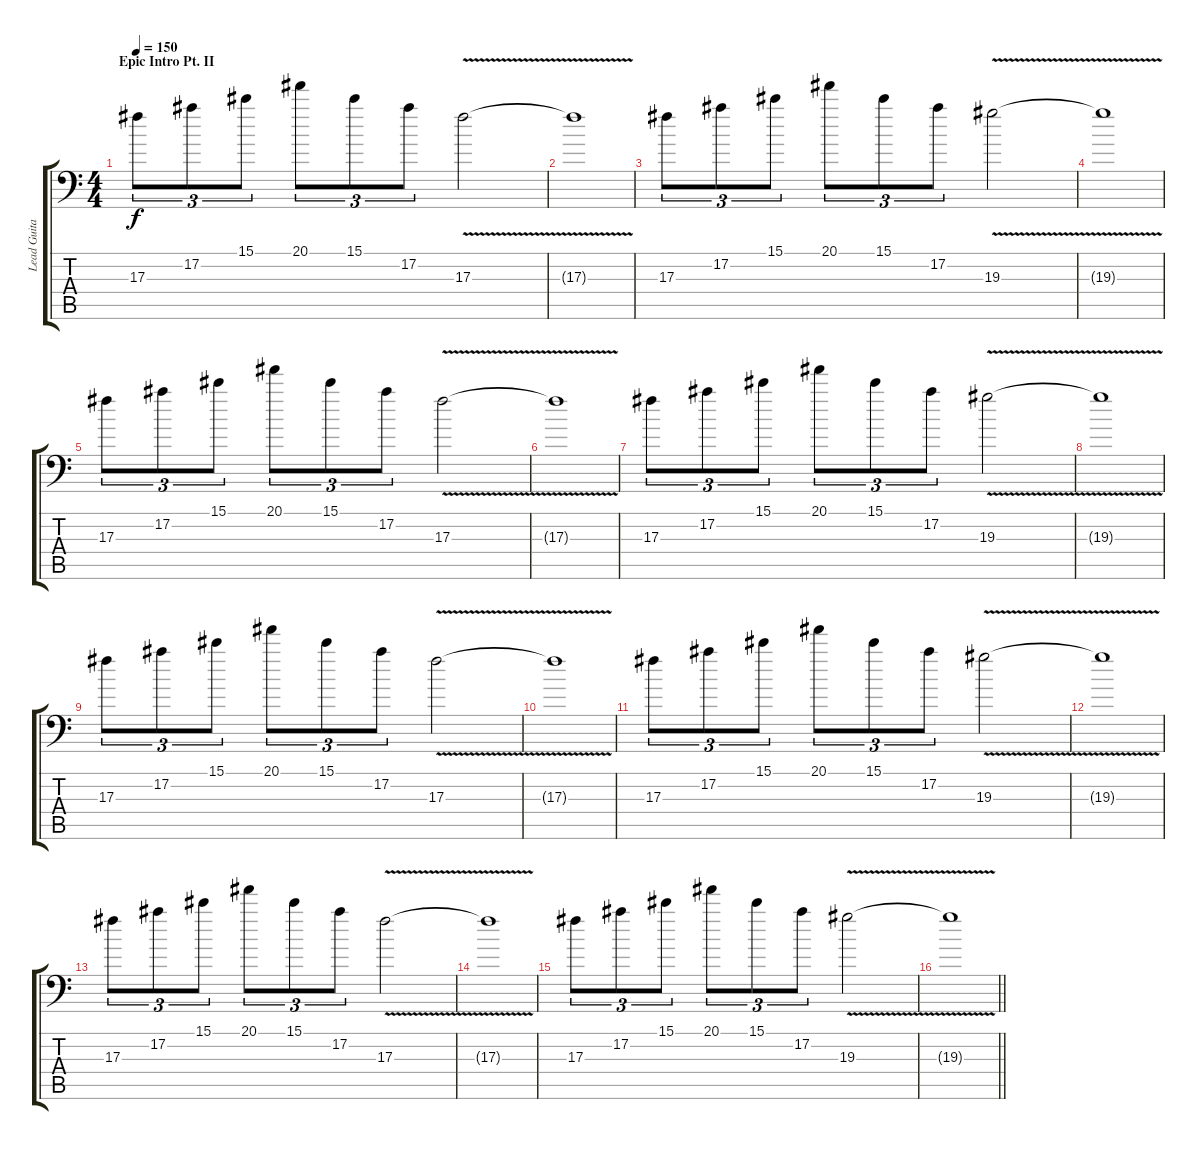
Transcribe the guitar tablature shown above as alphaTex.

\track ("Lead Guitar II" "Lead Guita") {instrument distortionguitar}
\staff {score tabs}
\tuning (Bb3 F3 Db3 Ab2 Eb2 Bb1) {hide}
\ts (4 4)
\section ("" "Epic Intro Pt. II")
\tempo 150
\clef f4
\ks c
17.3.8{tu (3 2) dy f} 17.2.8{tu (3 2)} 15.1.8{tu (3 2)} 20.1.8{tu (3 2)} 15.1.8{tu (3 2)} 17.2.8{tu (3 2)} 17.3{v}.2 |
17.3{t}.1 |
17.3.8{tu (3 2)} 17.2.8{tu (3 2)} 15.1.8{tu (3 2)} 20.1.8{tu (3 2)} 15.1.8{tu (3 2)} 17.2.8{tu (3 2)} 19.3{v}.2 |
19.3{t}.1 |
17.3.8{tu (3 2)} 17.2.8{tu (3 2)} 15.1.8{tu (3 2)} 20.1.8{tu (3 2)} 15.1.8{tu (3 2)} 17.2.8{tu (3 2)} 17.3{v}.2 |
17.3{t}.1 |
17.3.8{tu (3 2)} 17.2.8{tu (3 2)} 15.1.8{tu (3 2)} 20.1.8{tu (3 2)} 15.1.8{tu (3 2)} 17.2.8{tu (3 2)} 19.3{v}.2 |
19.3{t}.1 |
17.3.8{tu (3 2)} 17.2.8{tu (3 2)} 15.1.8{tu (3 2)} 20.1.8{tu (3 2)} 15.1.8{tu (3 2)} 17.2.8{tu (3 2)} 17.3{v}.2 |
17.3{t}.1 |
17.3.8{tu (3 2)} 17.2.8{tu (3 2)} 15.1.8{tu (3 2)} 20.1.8{tu (3 2)} 15.1.8{tu (3 2)} 17.2.8{tu (3 2)} 19.3{v}.2 |
19.3{t}.1 |
17.3.8{tu (3 2)} 17.2.8{tu (3 2)} 15.1.8{tu (3 2)} 20.1.8{tu (3 2)} 15.1.8{tu (3 2)} 17.2.8{tu (3 2)} 17.3{v}.2 |
17.3{t}.1 |
17.3.8{tu (3 2)} 17.2.8{tu (3 2)} 15.1.8{tu (3 2)} 20.1.8{tu (3 2)} 15.1.8{tu (3 2)} 17.2.8{tu (3 2)} 19.3{v}.2 |
\barLineRight lightlight
19.3{t}.1
